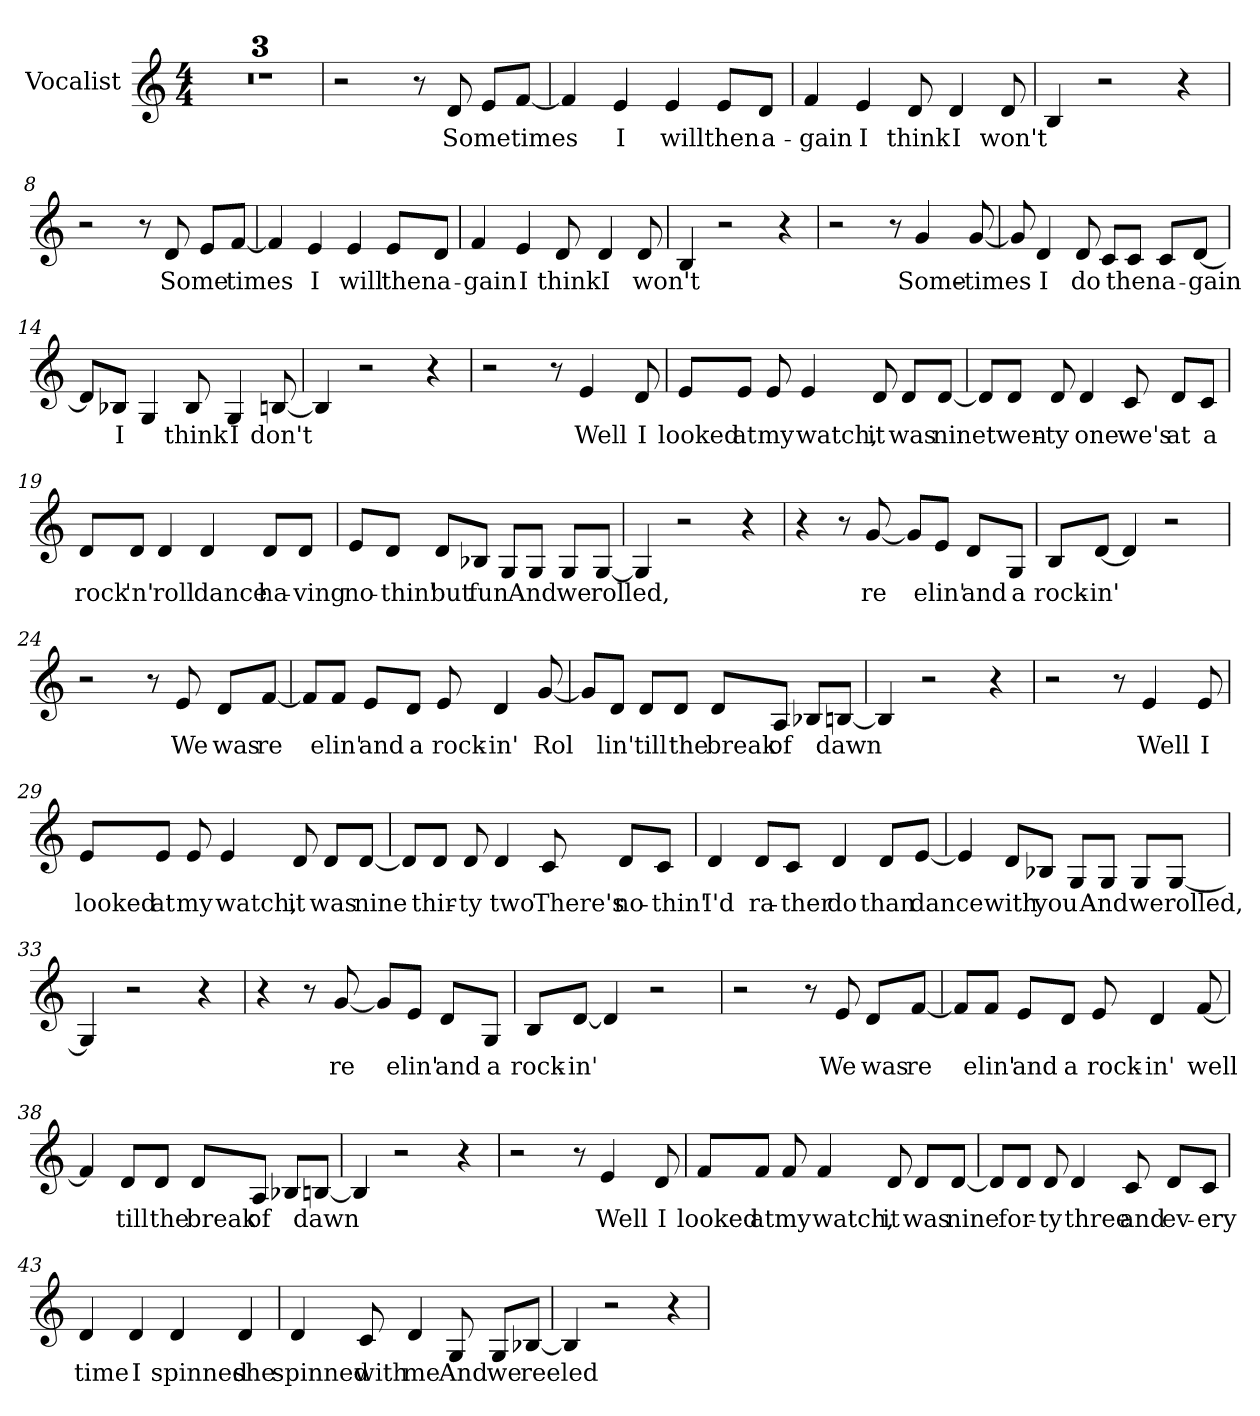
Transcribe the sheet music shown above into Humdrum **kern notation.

**kern	**text
*part1	*part1
*staff1	*staff1
*I"Vocalist	*
*clefG2	*
*M4/4	*
=1	=1
*clefG2	*
*M4/4	*
1r	.
=2	=2
1r	.
=3	=3
1r	.
=4	=4
2r	.
8r	.
8d	Some-
8e/L	_
[8f/J	-times
=5	=5
4f]	_
4e	I
4e	will
8e/L	then
8d/J	a-
=6	=6
4f	-gain
4e	I
8d	think
4d	I
8d	won't
=7	=7
4B	_
2r	.
4r	.
=8	=8
2r	.
8r	.
8d	Some-
8e/L	_
[8f/J	-times
=9	=9
4f]	_
4e	I
4e	will
8e/L	then
8d/J	a-
=10	=10
4f	-gain
4e	I
8d	think
4d	I
8d	won't
=11	=11
4B	_
2r	.
4r	.
=12	=12
2r	.
8r	.
4g	Some-
[8g	-times
=13	=13
8g]	_
4d	I
8d	do
8c/L	_
8c/J	then
8c/L	a-
[8d/J	-gain
=14	=14
8d/L]	_
8B-X/J	I
4G	_
8B-	think
4G	I
[8Bn	don't
=15	=15
4B]	_
2r	.
4r	.
=16	=16
2r	.
8r	.
4e	Well
8d	I
=17	=17
8e/L	looked
8e/J	at
8e	my
4e	watch,
8d	it
8d/L	was
[8d/J	nine
=18	=18
8d/L]	_
8d/J	twen-
8d	-ty
4d	one
8c	we's
8d/L	at
8c/J	a
=19	=19
8d/L	rock
8d/J	'n'
4d	roll
4d	dance
8d/L	ha-
8d/J	-ving
=20	=20
8e/L	no-
8d/J	-thin'
8d/L	but
8B-X/J	fun
8G/L	_
8G/J	And
8G/L	we
[8G/J	rolled,
=21	=21
4G]	_
2r	.
4r	.
=22	=22
4r	.
8r	.
[8g	re-
8g/L]	_
8e/J	-elin'
8d/L	and
8G/J	a
=23	=23
8B/L	rock-
[8d/J	-in'
4d]	_
2r	.
=24	=24
2r	.
8r	.
8e	We
8d/L	was
[8f/J	re-
=25	=25
8f/L]	_
8f/J	-elin'
8e/L	and
8d/J	a
8e	rock-
4d	-in'
[8g	Rol-
=26	=26
8g/L]	_
8d/J	-lin'
8d/L	till
8d/J	the
8d/L	break
8A/J	of
8B-X/L	_
[8Bn/J	dawn
=27	=27
4B]	_
2r	.
4r	.
=28	=28
2r	.
8r	.
4e	Well
8e	I
=29	=29
8e/L	looked
8e/J	at
8e	my
4e	watch,
8d	it
8d/L	was
[8d/J	nine
=30	=30
8d/L]	_
8d/J	thir-
8d	-ty
4d	two
8c	There's
8d/L	no-
8c/J	-thin'
=31	=31
4d	I'd
8d/L	ra-
8c/J	-ther
4d	do
8d/L	than
[8e/J	dance
=32	=32
4e]	_
8d/L	with
8B-X/J	you
8G/L	_
8G/J	And
8G/L	we
[8G/J	rolled,
=33	=33
4G]	_
2r	.
4r	.
=34	=34
4r	.
8r	.
[8g	re-
8g/L]	_
8e/J	-elin'
8d/L	and
8G/J	a
=35	=35
8B/L	rock-
[8d/J	-in'
4d]	_
2r	.
=36	=36
2r	.
8r	.
8e	We
8d/L	was
[8f/J	re-
=37	=37
8f/L]	_
8f/J	-elin'
8e/L	and
8d/J	a
8e	rock-
4d	-in'
[8f	well
=38	=38
4f]	_
8d/L	till
8d/J	the
8d/L	break
8A/J	of
8B-X/L	_
[8Bn/J	dawn
=39	=39
4B]	_
2r	.
4r	.
=40	=40
2r	.
8r	.
4e	Well
8d	I
=41	=41
8f/L	looked
8f/J	at
8f	my
4f	watch,
8d	it
8d/L	was
[8d/J	nine
=42	=42
8d/L]	_
8d/J	for-
8d	-ty
4d	three
8c	and
8d/L	ev-
8c/J	-ery
=43	=43
4d	time
4d	I
4d	spinned
4d	she
=44	=44
4d	spinned
8c	with
4d	me
8G	And
8G/L	we
[8B-X/J	reeled
=45	=45
4B-]	_
2r	.
4r	.
=	=
*-	*-
